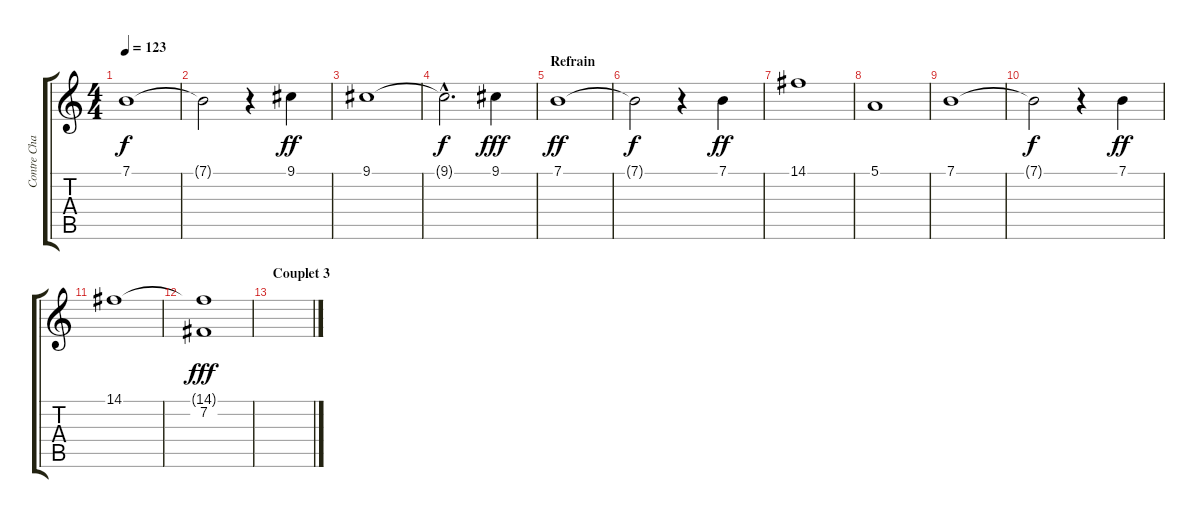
\track ("Contre Chant" "Contre Cha") {instrument choiraahs}
\staff {score tabs}
\tuning (E4 B3 G3 D3 A2 E2) {hide}
\ts (4 4)
\tempo 123
\clef g2
\ks c
7.1.1{dy f} |
7.1{t}.2 r.4 9.1.4{dy ff} |
9.1.1 |
9.1{hac t}.2{d dy f} 9.1.4{dy fff} |
\section ("" "Refrain")
7.1.1{dy ff} |
7.1{t}.2{dy f} r.4 7.1.4{dy ff} |
14.1.1 |
5.1.1 |
7.1.1 |
7.1{t}.2{dy f} r.4 7.1.4{dy ff} |
14.1.1 |
(14.1{t} 7.2).1{dy fff} |
\section ("" "Couplet 3")
